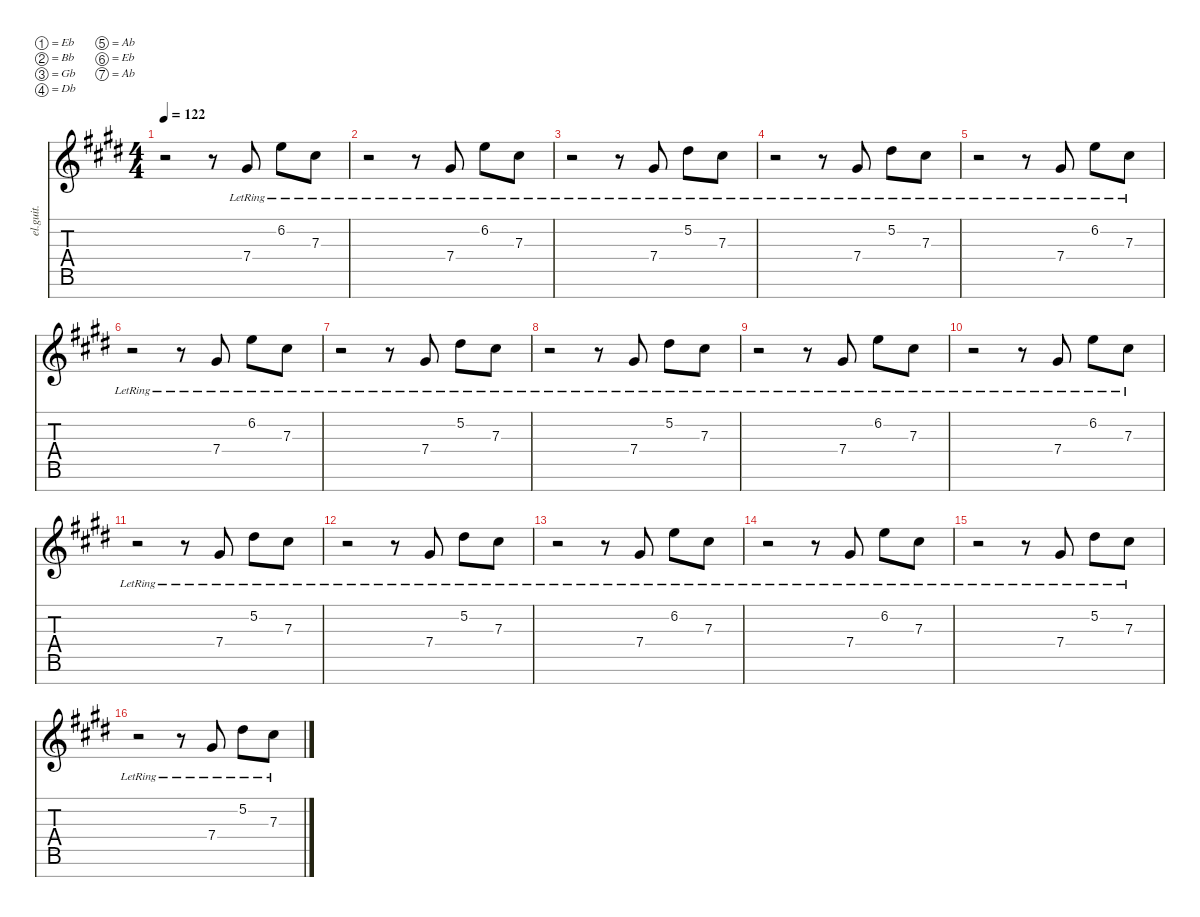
\defaultSystemsLayout 4
\hideDynamics
\bracketExtendMode nobrackets
\otherSystemsTrackNameOrientation horizontal
\track ("Die 2" "el.guit.") {instrument electricguitarclean}
\staff {score tabs}
\tuning (Eb4 Bb3 Gb3 Db3 Ab2 Eb2 Ab1)
\ts (4 4)
\tempo 122
\clef g2
\ks c#minor
r.2{dy mf} r.8 7.4{lr acc #}.8 6.2{lr acc forcenatural}.8 7.3{lr acc #}.8 |
r.2 r.8 7.4{lr acc #}.8 6.2{lr acc forcenatural}.8 7.3{lr acc #}.8 |
r.2 r.8 7.4{lr acc #}.8 5.2{lr acc #}.8 7.3{lr acc #}.8 |
r.2 r.8 7.4{lr acc #}.8 5.2{lr acc #}.8 7.3{lr acc #}.8 |
r.2 r.8 7.4{lr acc #}.8 6.2{lr acc forcenatural}.8 7.3{lr acc #}.8 |
r.2 r.8 7.4{lr acc #}.8 6.2{lr acc forcenatural}.8 7.3{lr acc #}.8 |
r.2 r.8 7.4{lr acc #}.8 5.2{lr acc #}.8 7.3{lr acc #}.8 |
r.2 r.8 7.4{lr acc #}.8 5.2{lr acc #}.8 7.3{lr acc #}.8 |
r.2 r.8 7.4{lr acc #}.8 6.2{lr acc forcenatural}.8 7.3{lr acc #}.8 |
r.2 r.8 7.4{lr acc #}.8 6.2{lr acc forcenatural}.8 7.3{lr acc #}.8 |
r.2 r.8 7.4{lr acc #}.8 5.2{lr acc #}.8 7.3{lr acc #}.8 |
r.2 r.8 7.4{lr acc #}.8 5.2{lr acc #}.8 7.3{lr acc #}.8 |
r.2 r.8 7.4{lr acc #}.8 6.2{lr acc forcenatural}.8 7.3{lr acc #}.8 |
r.2 r.8 7.4{lr acc #}.8 6.2{lr acc forcenatural}.8 7.3{lr acc #}.8 |
r.2 r.8 7.4{lr acc #}.8 5.2{lr acc #}.8 7.3{lr acc #}.8 |
r.2 r.8 7.4{lr acc #}.8 5.2{lr acc #}.8 7.3{lr acc #}.8
